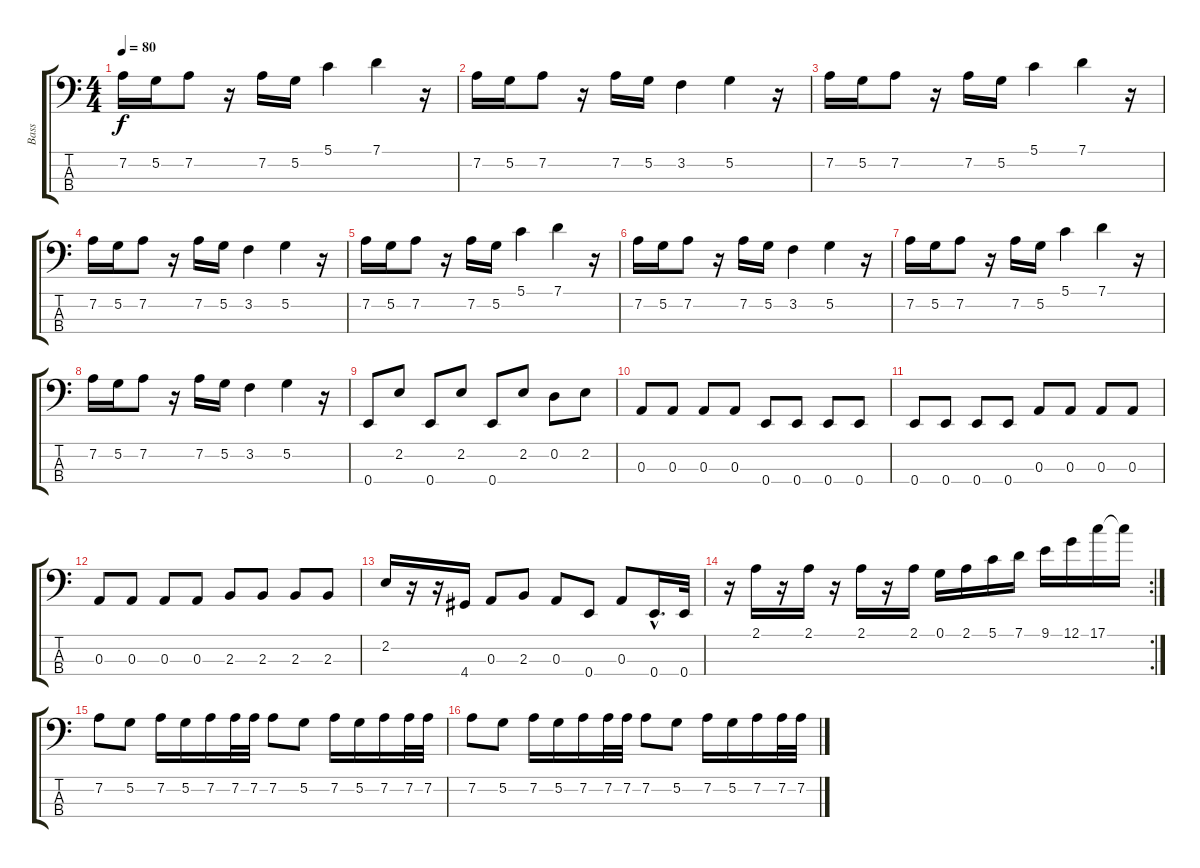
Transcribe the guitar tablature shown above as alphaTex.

\track ("Bass" "Bass") {instrument electricbassfinger}
\staff {score tabs}
\tuning (G2 D2 A1 E1) {hide}
\ts (4 4)
\tempo 80
\clef f4
\ks c
7.2.16{dy f} 5.2.16 7.2.8 r.16 7.2.16 5.2.16 5.1.4 7.1.4 r.16 |
7.2.16 5.2.16 7.2.8 r.16 7.2.16 5.2.16 3.2.4 5.2.4 r.16 |
7.2.16 5.2.16 7.2.8 r.16 7.2.16 5.2.16 5.1.4 7.1.4 r.16 |
7.2.16 5.2.16 7.2.8 r.16 7.2.16 5.2.16 3.2.4 5.2.4 r.16 |
7.2.16 5.2.16 7.2.8 r.16 7.2.16 5.2.16 5.1.4 7.1.4 r.16 |
7.2.16 5.2.16 7.2.8 r.16 7.2.16 5.2.16 3.2.4 5.2.4 r.16 |
7.2.16 5.2.16 7.2.8 r.16 7.2.16 5.2.16 5.1.4 7.1.4 r.16 |
7.2.16 5.2.16 7.2.8 r.16 7.2.16 5.2.16 3.2.4 5.2.4 r.16 |
0.4.8 2.2.8 0.4.8 2.2.8 0.4.8 2.2.8 0.2.8 2.2.8 |
0.3.8 0.3.8 0.3.8 0.3.8 0.4.8 0.4.8 0.4.8 0.4.8 |
0.4.8 0.4.8 0.4.8 0.4.8 0.3.8 0.3.8 0.3.8 0.3.8 |
0.3.8 0.3.8 0.3.8 0.3.8 2.3.8 2.3.8 2.3.8 2.3.8 |
2.2.16 r.16 r.16 4.4.16 0.3.8 2.3.8 0.3.8 0.4.8 0.3.8 0.4{hac}.16{d} 0.4.32 |
\rc 2
r.16 2.1.16 r.16 2.1.16 r.16 2.1.16 r.16 2.1.16 0.1.16 2.1.16 5.1.16 7.1.16 9.1.16 12.1.16 17.1.16 17.1{t}.16 |
7.2.8 5.2.8 7.2.16 5.2.16 7.2.16 7.2.32 7.2.32 7.2.8 5.2.8 7.2.16 5.2.16 7.2.16 7.2.32 7.2.32 |
7.2.8 5.2.8 7.2.16 5.2.16 7.2.16 7.2.32 7.2.32 7.2.8 5.2.8 7.2.16 5.2.16 7.2.16 7.2.32 7.2.32
